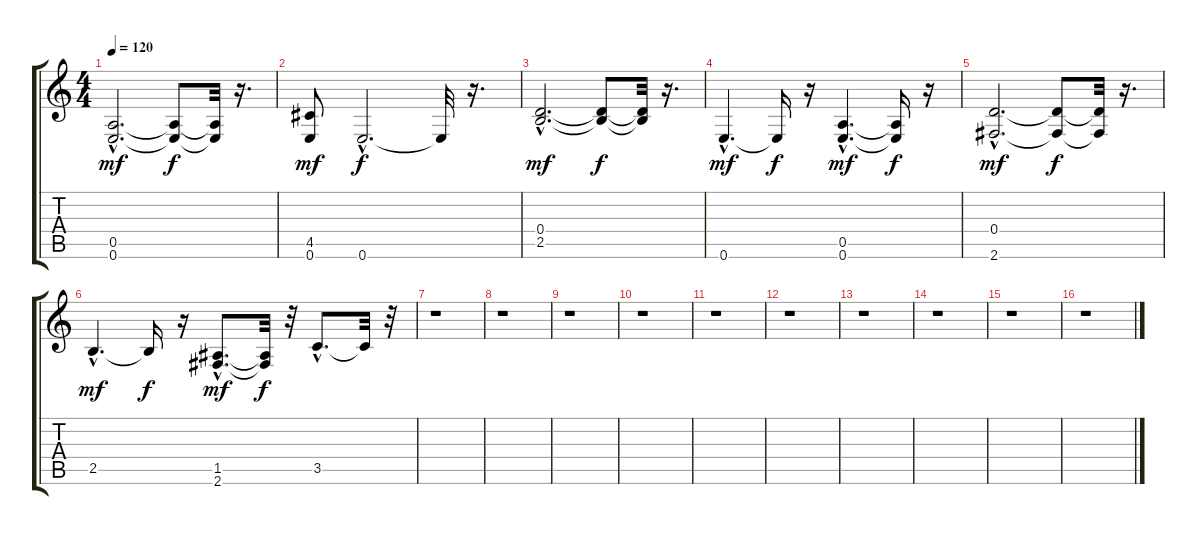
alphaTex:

\track "" {instrument overdrivenguitar}
\staff {score tabs}
\tuning (E4 B3 G3 D3 A2 E2) {hide}
\ts (4 4)
\tempo 120
\clef g2
\ks c
(0.5{hac} 0.6{hac}).2{d dy mf} (0.5{t} 0.6{t}).8{dy f} (0.5{t} 0.6{t}).32 r.16{d} |
(4.5 0.6).8{dy mf} 0.6{hac}.2{d dy f} 0.6{t}.32 r.16{d} |
(0.4{hac} 2.5{hac}).2{d dy mf} (0.4{t} 2.5{t}).8{dy f} (0.4{t} 2.5{t}).32 r.16{d} |
0.6{hac}.4{d dy mf} 0.6{t}.16{dy f} r.16 (0.5{hac} 0.6{hac}).4{d dy mf} (0.5{t} 0.6{t}).16{dy f} r.16 |
(0.4{hac} 2.6{hac}).2{d dy mf} (0.4{t} 2.6{t}).8{dy f} (0.4{t} 2.6{t}).32 r.16{d} |
2.5{hac}.4{d dy mf} 2.5{t}.16{dy f} r.16 (1.5{hac} 2.6{hac}).8{d dy mf} (1.5{t} 2.6{t}).32{dy f} r.32 3.5{hac}.8{d} 3.5{t}.32 r.32 |
r.1 |
r.1 |
r.1 |
r.1 |
r.1 |
r.1 |
r.1 |
r.1 |
r.1 |
r.1
